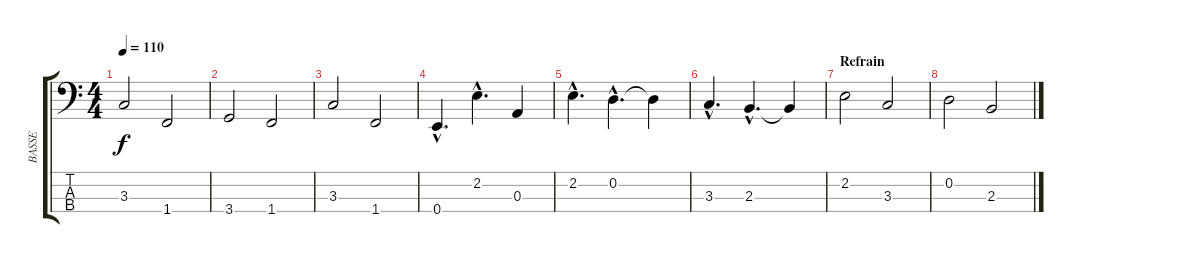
\track ("BASSE" "BASSE") {instrument electricbassfinger}
\staff {score tabs}
\tuning (G2 D2 A1 E1) {hide}
\ts (4 4)
\tempo 110
\clef f4
\ks c
3.3.2{dy f} 1.4.2 |
3.4.2 1.4.2 |
3.3.2 1.4.2 |
0.4{hac}.4{d} 2.2{hac}.4{d} 0.3.4 |
2.2{hac}.4{d} 0.2{hac}.4{d} 0.2{t}.4 |
3.3{hac}.4{d} 2.3{hac}.4{d} 2.3{t}.4 |
\section ("" "Refrain")
2.2.2 3.3.2 |
0.2.2 2.3.2
